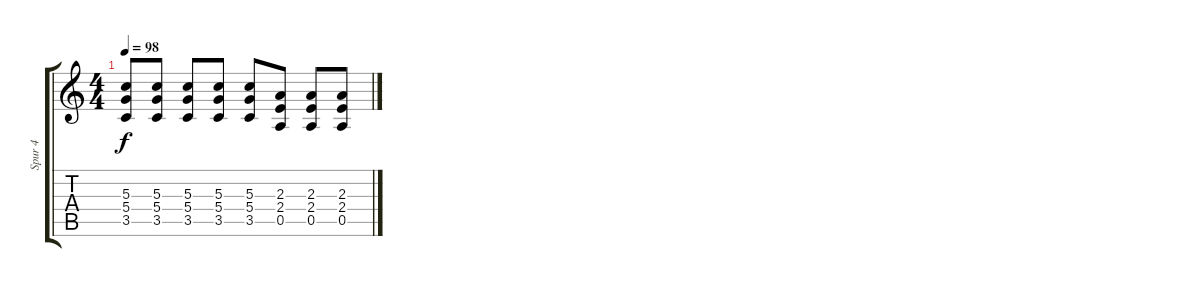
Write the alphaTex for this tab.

\track ("Spur 4" "Spur 4") {instrument overdrivenguitar}
\staff {score tabs}
\tuning (E4 B3 G3 D3 A2 E2) {hide}
\ts (4 4)
\tempo 98
\clef g2
\ks c
(5.3 5.4 3.5).8{dy f} (5.3 5.4 3.5).8 (5.3 5.4 3.5).8 (5.3 5.4 3.5).8 (5.3 5.4 3.5).8 (2.3 2.4 0.5).8 (2.3 2.4 0.5).8 (2.3 2.4 0.5).8
